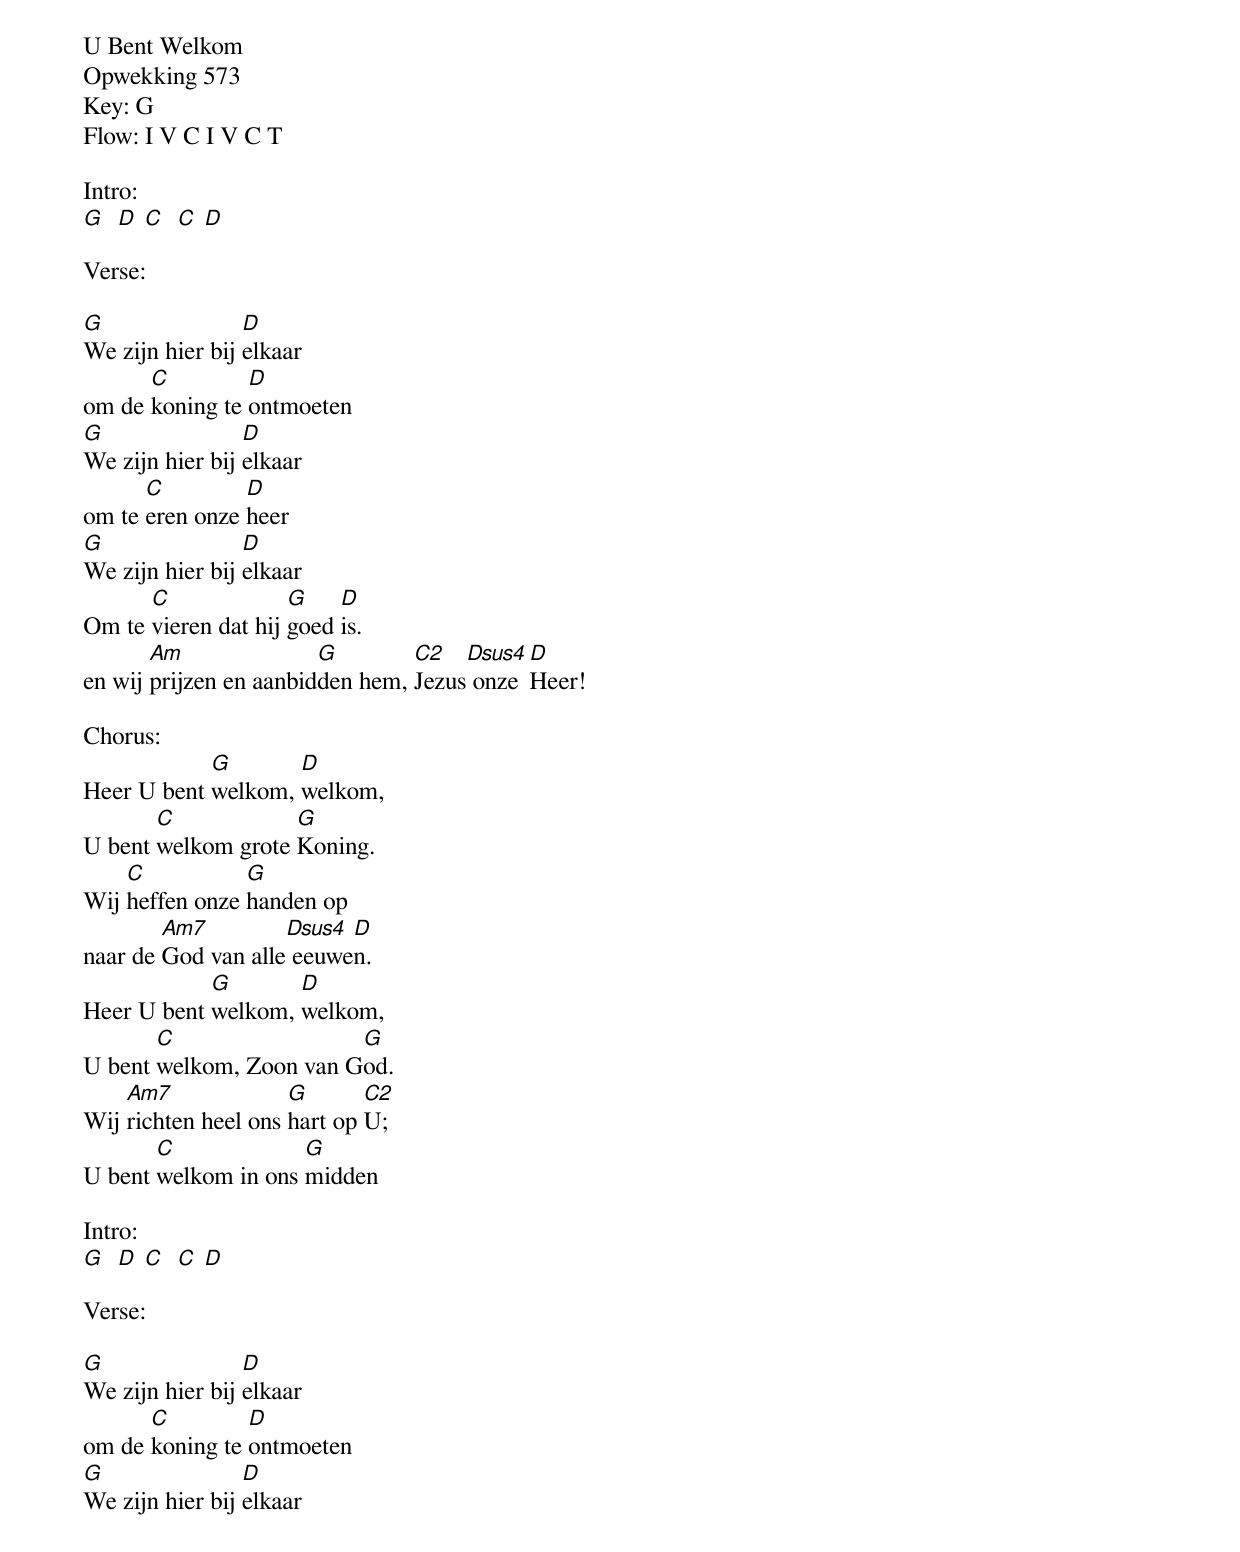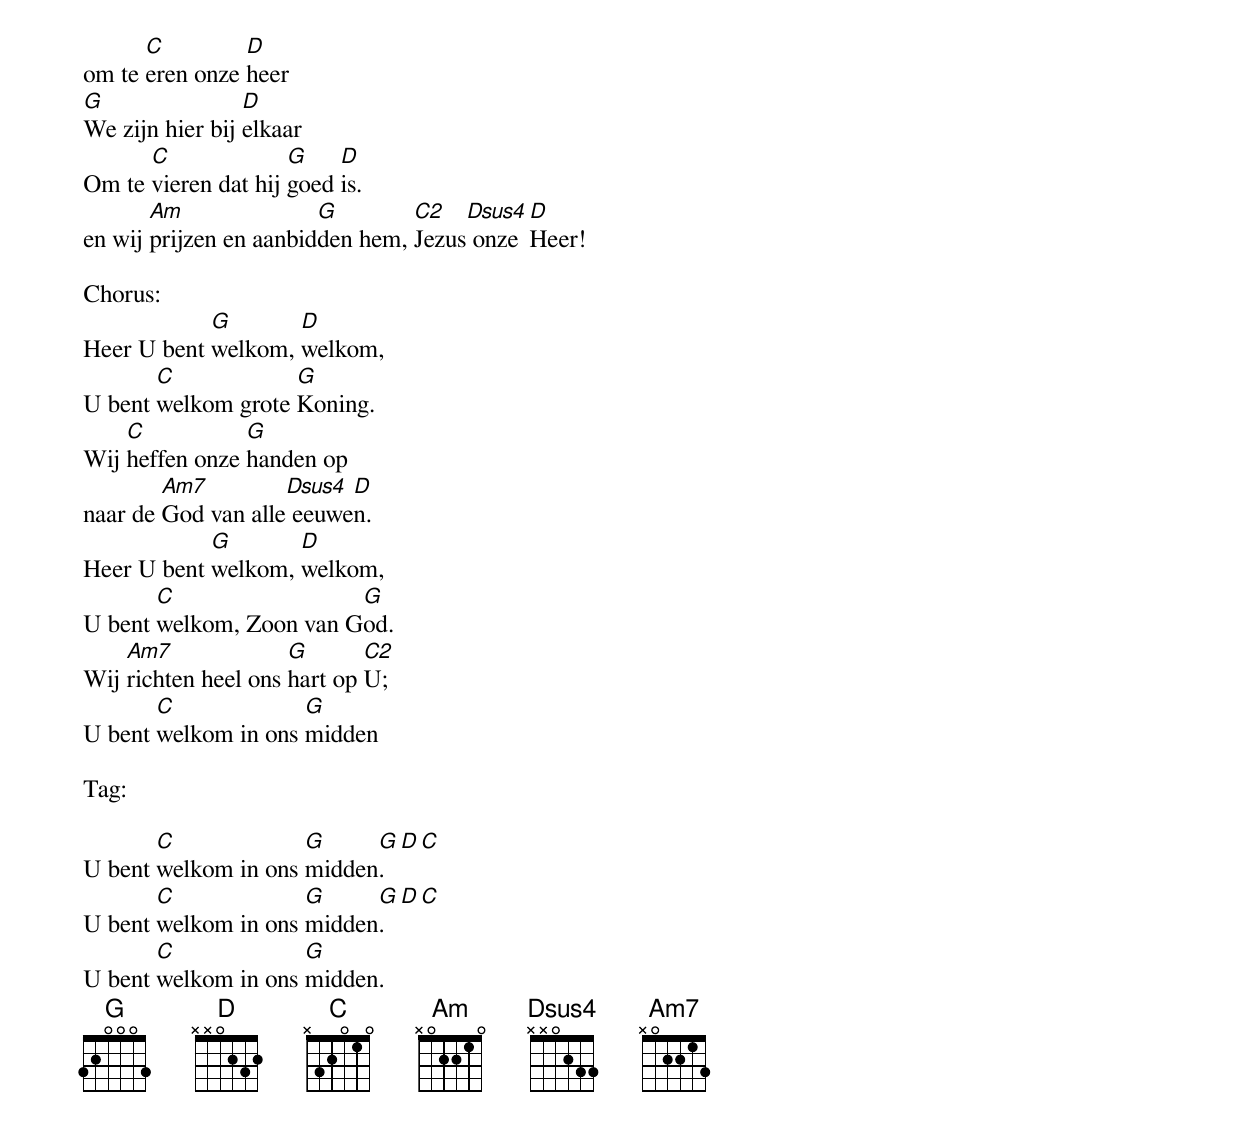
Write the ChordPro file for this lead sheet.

U Bent Welkom
Opwekking 573
Key: G
Flow: I V C I V C T

Intro:
[G]  [D] [C]  [C] [D]

Verse:

[G]We zijn hier bij [D]elkaar
om de [C]koning te [D]ontmoeten
[G]We zijn hier bij [D]elkaar
om te [C]eren onze [D]heer
[G]We zijn hier bij [D]elkaar
Om te [C]vieren dat hij [G]goed [D]is.
en wij [Am]prijzen en aanbid[G]den hem, [C2]Jezus[Dsus4] onze [D]Heer!

Chorus:
Heer U bent [G]welkom, [D]welkom,
U bent [C]welkom grote [G]Koning.
Wij [C]heffen onze [G]handen op
naar de [Am7]God van alle[Dsus4] eeuwe[D]n.
Heer U bent [G]welkom, [D]welkom,
U bent [C]welkom, Zoon van G[G]od.
Wij [Am7]richten heel ons [G]hart op [C2]U;
U bent [C]welkom in ons [G]midden

Intro:
[G]  [D] [C]  [C] [D]

Verse:

[G]We zijn hier bij [D]elkaar
om de [C]koning te [D]ontmoeten
[G]We zijn hier bij [D]elkaar
om te [C]eren onze [D]heer
[G]We zijn hier bij [D]elkaar
Om te [C]vieren dat hij [G]goed [D]is.
en wij [Am]prijzen en aanbid[G]den hem, [C2]Jezus[Dsus4] onze [D]Heer!

Chorus:
Heer U bent [G]welkom, [D]welkom,
U bent [C]welkom grote [G]Koning.
Wij [C]heffen onze [G]handen op
naar de [Am7]God van alle[Dsus4] eeuwe[D]n.
Heer U bent [G]welkom, [D]welkom,
U bent [C]welkom, Zoon van G[G]od.
Wij [Am7]richten heel ons [G]hart op [C2]U;
U bent [C]welkom in ons [G]midden

Tag:

U bent [C]welkom in ons [G]midden[G].[D][C]
U bent [C]welkom in ons [G]midden[G].[D][C]
U bent [C]welkom in ons [G]midden.
